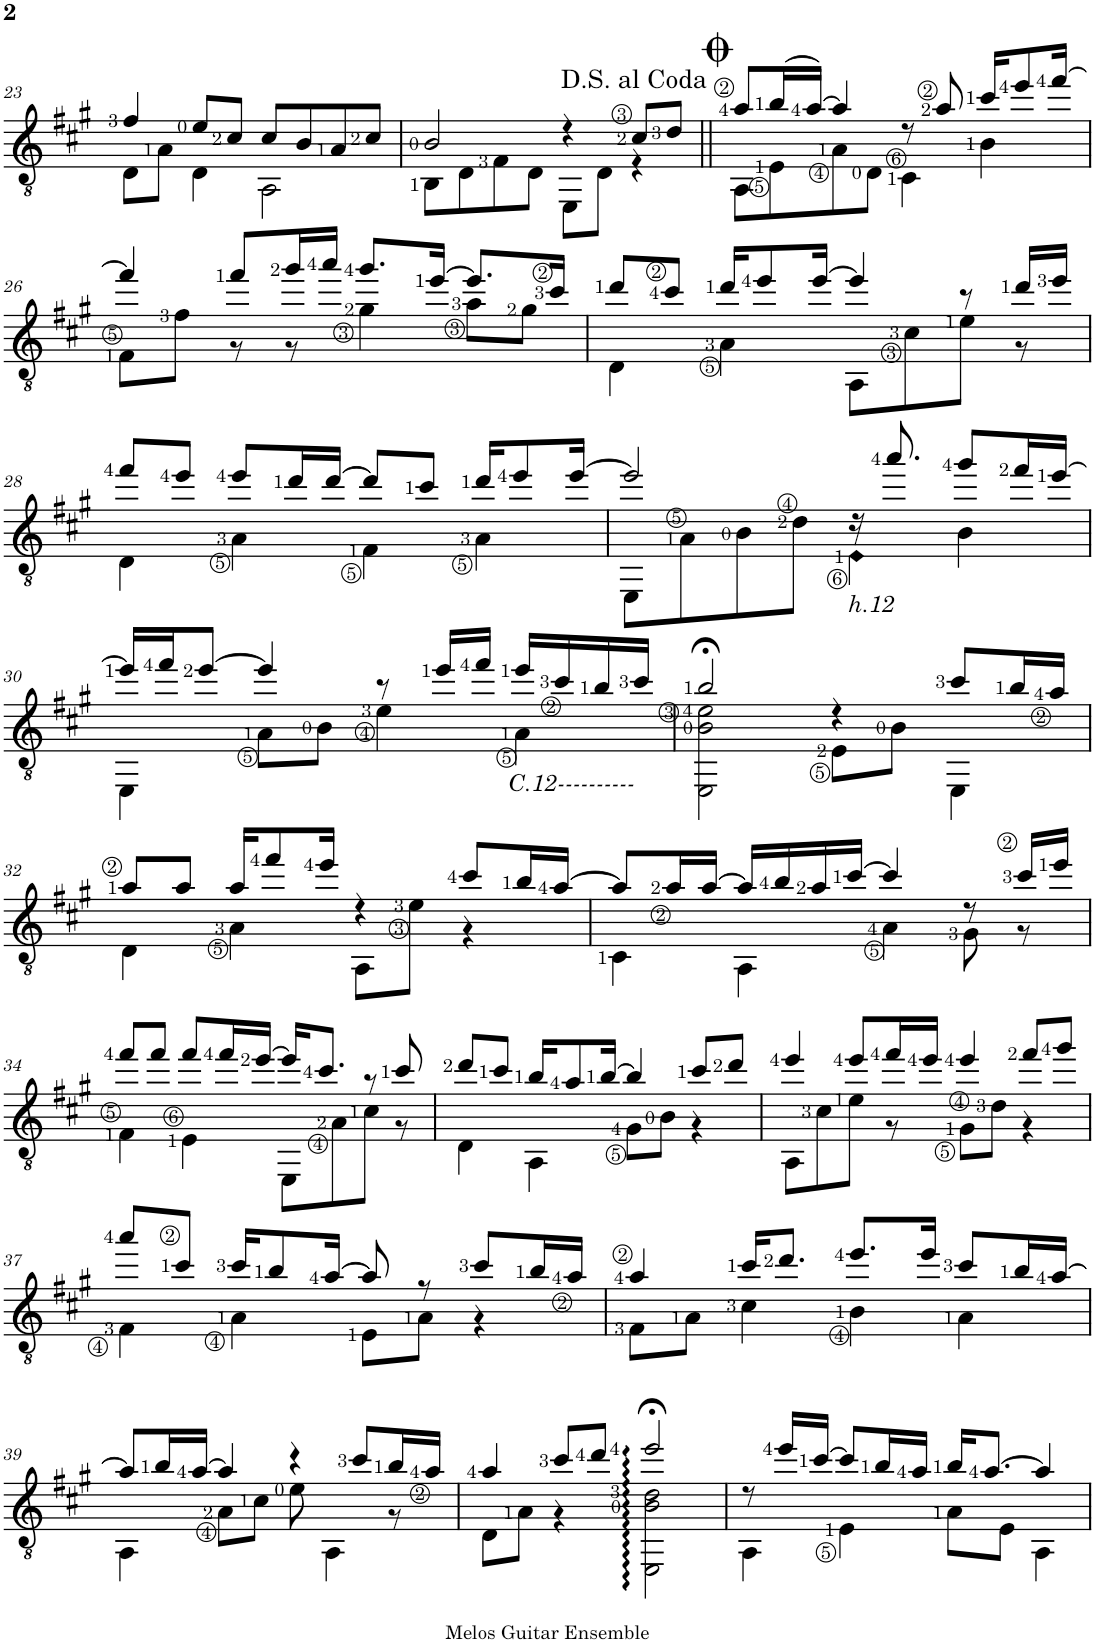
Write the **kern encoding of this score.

**kern
*part1
*staff1
*I"클래식 기타
!!LO:PB:g=z
*clefGv2
*k[f#c#g#]
*M4/4
=23
*^
4f#/	8D\L
.	8A\J
8e/L	4D\
8c#/J	.
8c#/L	2AA\
8B/	.
8A/	.
8c#/J	.
=24	=24
2B/	8BB\L
.	8D\
.	8F#\
.	8D\J
4r	8EE\L
.	8D\J
8c#/L	4r
8d/J	.
=25||	=25||
8a/L	8AA\L
(16b/L	8E\
[16a/JJ)	.
4a/]	8A\
.	8D\J
8r	4C#\
8a/	.
16cc#/KL	4B\
8ee/	.
[16ff#/Jk	.
!!LO:LB:g=z	!!
=26	=26
4ff#/]	8F#\L
.	8f#\J
8ff#/L	8r
16gg#/L	8r
16aa/JJ	.
8.gg#/L	4g#\
[16ee/Jk	.
8.ee/L]	8a\L
.	8g#\J
16cc#/Jk	.
=27	=27
8dd/L	4D\
8cc#/J	.
16dd/KL	4A\
8ee/	.
[16ee/Jk	.
4ee/]	8AA\L
.	8c#\
8r	8e\J
16dd/LL	8r
16ee/JJ	.
!!LO:LB:g=z	!!
=28	=28
8ff#/L	4D\
8ee/J	.
8ee/L	4A\
16dd/L	.
[16dd/JJ	.
8dd/L]	4F#\
8cc#/J	.
16dd/KL	4A\
8ee/	.
[16ee/Jk	.
=29	=29
2ee/]	8EE\L
.	8A\
.	8B\
.	8d\J
!LO:TX:b:i:t=h.12	!
!	!LO:N:head=diamond
16r	4E\
8.aa/	.
8gg#/L	4B\
16ff#/L	.
[16ee/JJ	.
!!LO:LB:g=z	!!
=30	=30
16ee/LL]	4EE\
16ff#/J	.
[8ee/J	.
4ee/]	8A\L
.	8B\J
8r	4e\
16ee/LL	.
16ff#/JJ	.
!LO:TX:b:i:t=C.12----------	!
16ee/LL	4A\
16cc#/	.
16b/	.
16cc#/JJ	.
=31	=31
2b;</	2EE\ 2B\ 2e\
4r	8E\L
.	8B\J
8cc#/L	4EE\
16b/L	.
16a/JJ	.
!!LO:LB:g=z	!!
=32	=32
8a/L	4D\
8a/J	.
16a/KL	4A\
8ff#/	.
16ee/Jk	.
4r	8AA\L
.	8e\J
8cc#/L	4r
16b/L	.
[16a/JJ	.
=33	=33
8a/L]	4C#\
16a/L	.
[16a/JJ	.
16a/LL]	4AA\
16b/	.
16a/	.
[16cc#/JJ	.
4cc#/]	4A\
8r	8G#\
16cc#/LL	8r
16ee/JJ	.
!!LO:LB:g=z	!!
=34	=34
8ff#/L	4F#\
8ff#/J	.
8ff#/L	4E\
16ff#/L	.
[16ee/JJ	.
16ee/KL]	8EE\L
8.cc#/J	.
.	8A\
8r	8c#\J
8cc#/	8r
=35	=35
8dd/L	4D\
8cc#/J	.
16b/KL	4AA\
8a/	.
[16b/Jk	.
4b/]	8G#\L
.	8B\J
8cc#/L	4r
8dd/J	.
=36	=36
4ee/	8AA\L
.	8c#\
8ee/L	8e\J
16ff#/L	8r
16ee/JJ	.
4ee/	8G#\L
.	8d\J
8ff#/L	4r
8gg#/J	.
!!LO:LB:g=z	!!
=37	=37
8aa/L	4F#\
8cc#/J	.
16cc#/KL	4A\
8b/	.
[16a/Jk	.
8a/]	8E\L
8r	8A\J
8cc#/L	4r
16b/L	.
16a/JJ	.
=38	=38
4a/	8F#\L
.	8A\J
16cc#/KL	4c#\
8.dd/J	.
8.ee/L	4B\
16ee/Jk	.
8cc#/L	4A\
16b/L	.
[16a/JJ	.
!!LO:LB:g=z	!!
=39	=39
8a/L]	4AA\
16b/L	.
[16a/JJ	.
4a/]	8A\L
.	8c#\J
4r	8e\
.	4AA\
8cc#/L	.
16b/L	8r
16a/JJ	.
=40	=40
4a/	8D\L
.	8A\J
8cc#/L	4r
8dd/J	.
2ee;</	2EE\: 2B\: 2d\:
=41	=41
8r	4AA\
16ee/LL	.
[16cc#/JJ	.
8cc#/L]	4E\
16b/L	.
16a/JJ	.
16b/KL	8A\L
[8.a/J	.
.	8E\J
4a/]	4AA\
*v	*v
=
*-
